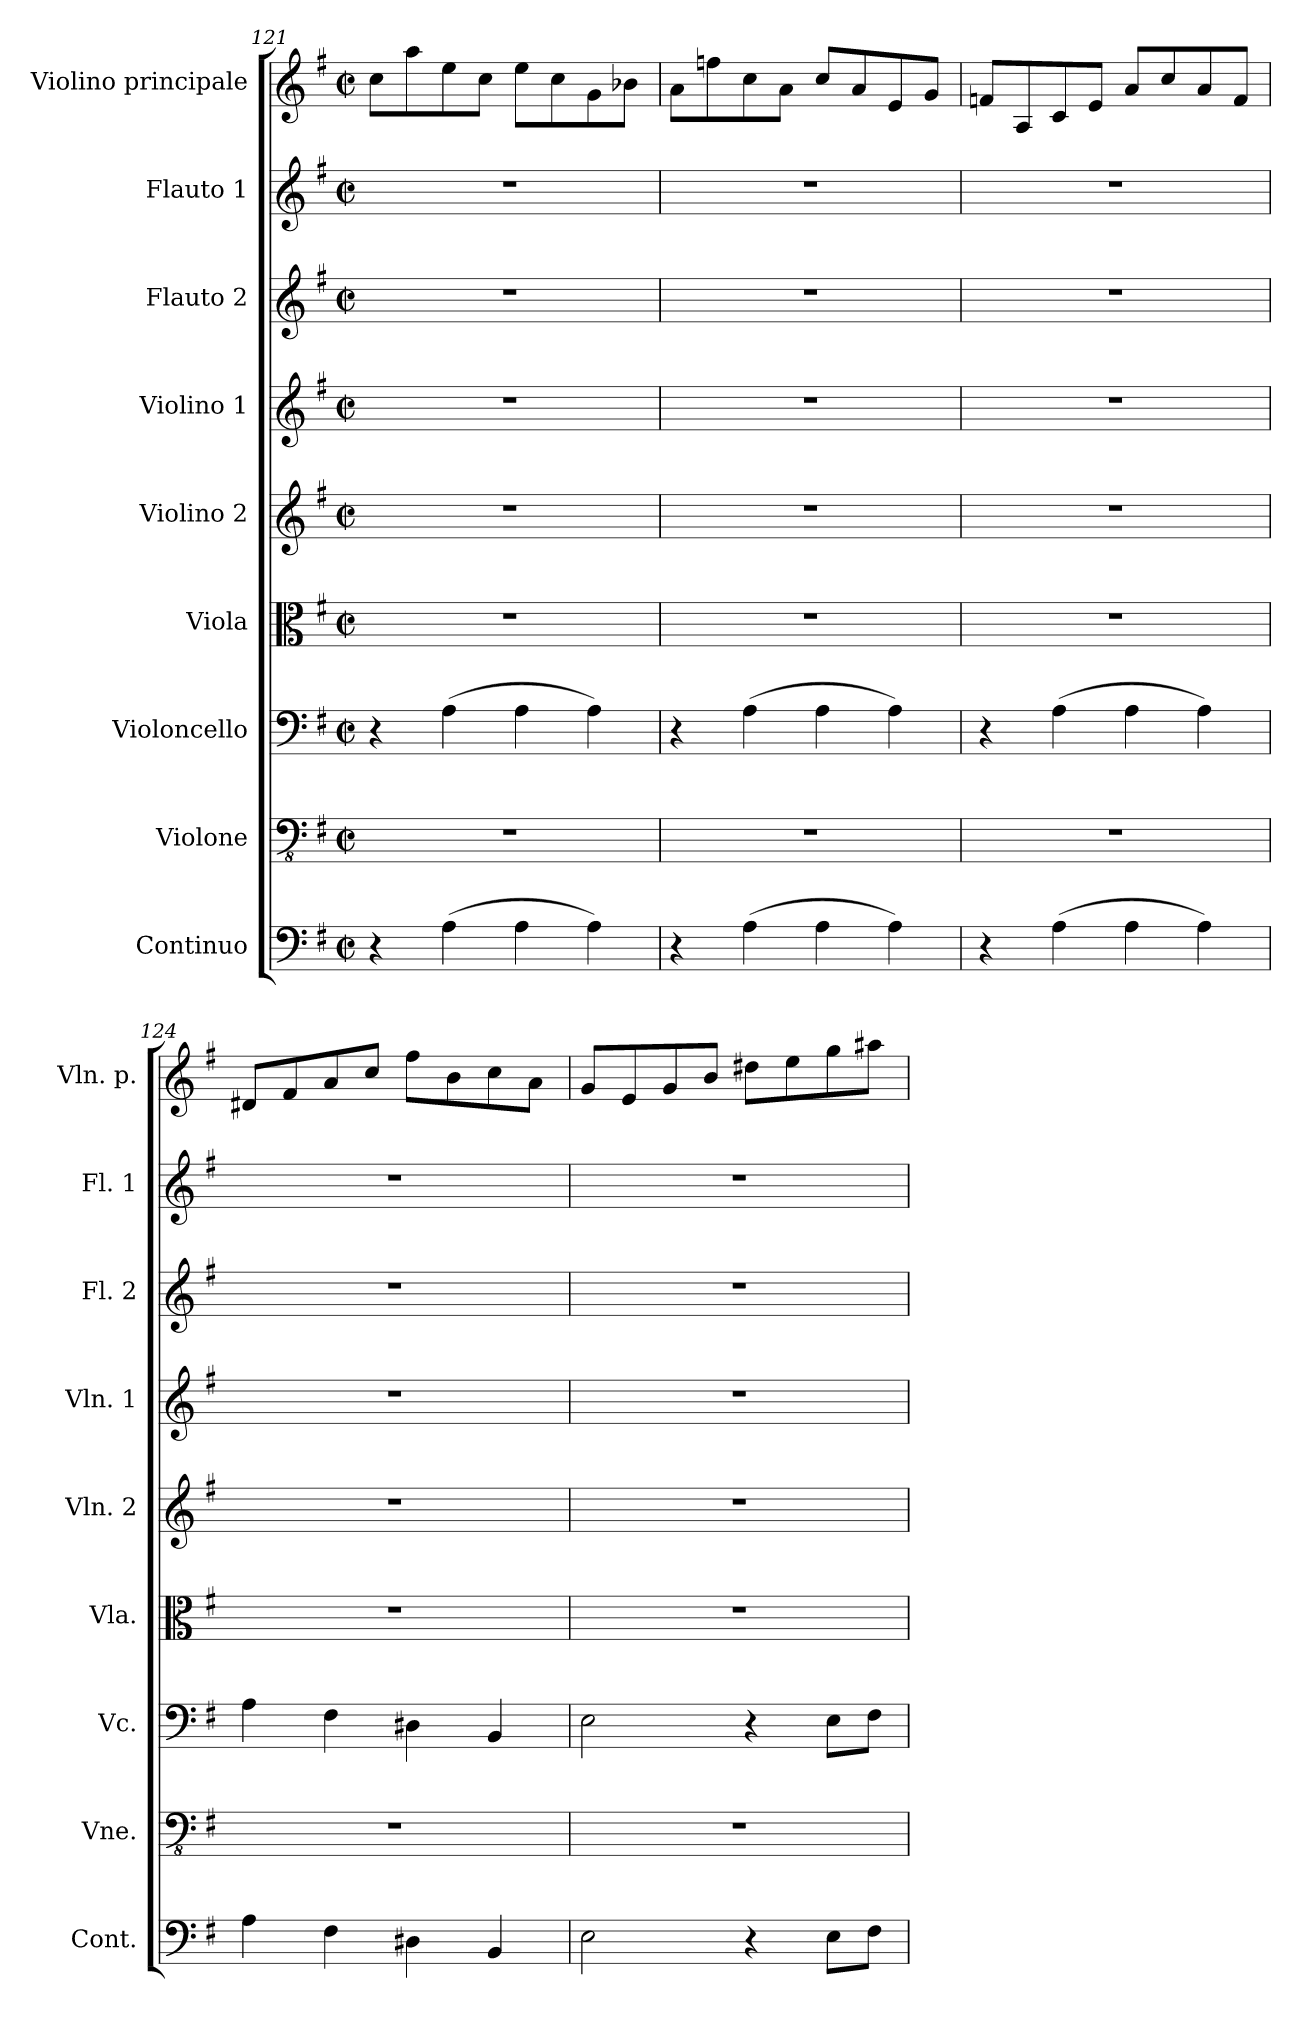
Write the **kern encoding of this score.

**kern	**kern	**kern	**kern	**kern	**kern	**kern	**kern	**kern
*part9	*part8	*part7	*part6	*part5	*part4	*part3	*part2	*part1
*staff9	*staff8	*staff7	*staff6	*staff5	*staff4	*staff3	*staff2	*staff1
*I"Continuo	*I"Violone	*I"Violoncello	*I"Viola	*I"Violino 2	*I"Violino 1	*I"Flauto 2	*I"Flauto 1	*I"Violino principale
*I'Cont.	*I'Vne.	*I'Vc.	*I'Vla.	*I'Vln. 2	*I'Vln. 1	*I'Fl. 2	*I'Fl. 1	*I'Vln. p.
*clefF4	*clefFv4	*clefF4	*clefC3	*clefG2	*clefG2	*clefG2	*clefG2	*clefG2
*	*ITrd7c12	*	*	*	*	*	*	*
*k[f#]	*k[f#]	*k[f#]	*k[f#]	*k[f#]	*k[f#]	*k[f#]	*k[f#]	*k[f#]
*M2/2	*M2/2	*M2/2	*M2/2	*M2/2	*M2/2	*M2/2	*M2/2	*M2/2
*met(c|)	*met(c|)	*met(c|)	*met(c|)	*met(c|)	*met(c|)	*met(c|)	*met(c|)	*met(c|)
=121	=121	=121	=121	=121	=121	=121	=121	=121
4r	1r	4r	1r	1r	1r	1r	1r	8cc\L
.	.	.	.	.	.	.	.	8aa\
(4A\	.	(4A\	.	.	.	.	.	8ee\
.	.	.	.	.	.	.	.	8cc\J
4A\	.	4A\	.	.	.	.	.	8ee\L
.	.	.	.	.	.	.	.	8cc\
4A\)	.	4A\)	.	.	.	.	.	8g\
.	.	.	.	.	.	.	.	8b-X\J
=122	=122	=122	=122	=122	=122	=122	=122	=122
4r	1r	4r	1r	1r	1r	1r	1r	8a\L
.	.	.	.	.	.	.	.	8ffn\
(4A\	.	(4A\	.	.	.	.	.	8cc\
.	.	.	.	.	.	.	.	8a\J
4A\	.	4A\	.	.	.	.	.	8cc/L
.	.	.	.	.	.	.	.	8a/
4A\)	.	4A\)	.	.	.	.	.	8e/
.	.	.	.	.	.	.	.	8g/J
=123	=123	=123	=123	=123	=123	=123	=123	=123
4r	1r	4r	1r	1r	1r	1r	1r	8fn/L
.	.	.	.	.	.	.	.	8A/
(4A\	.	(4A\	.	.	.	.	.	8c/
.	.	.	.	.	.	.	.	8e/J
4A\	.	4A\	.	.	.	.	.	8a/L
.	.	.	.	.	.	.	.	8cc/
4A\)	.	4A\)	.	.	.	.	.	8a/
.	.	.	.	.	.	.	.	8f/J
=124	=124	=124	=124	=124	=124	=124	=124	=124
4A\	1r	4A\	1r	1r	1r	1r	1r	8d#X/L
.	.	.	.	.	.	.	.	8f#/
4F#\	.	4F#\	.	.	.	.	.	8a/
.	.	.	.	.	.	.	.	8cc/J
4D#X\	.	4D#X\	.	.	.	.	.	8ff#\L
.	.	.	.	.	.	.	.	8b\
4BB/	.	4BB/	.	.	.	.	.	8cc\
.	.	.	.	.	.	.	.	8a\J
!!LO:PB:g=z
=125	=125	=125	=125	=125	=125	=125	=125	=125
2E\	1r	2E\	1r	1r	1r	1r	1r	8g/L
.	.	.	.	.	.	.	.	8e/
.	.	.	.	.	.	.	.	8g/
.	.	.	.	.	.	.	.	8b/J
4r	.	4r	.	.	.	.	.	8dd#X\L
.	.	.	.	.	.	.	.	8ee\
8E\L	.	8E\L	.	.	.	.	.	8gg\
8F#\J	.	8F#\J	.	.	.	.	.	8aa#X\J
=	=	=	=	=	=	=	=	=
*-	*-	*-	*-	*-	*-	*-	*-	*-
